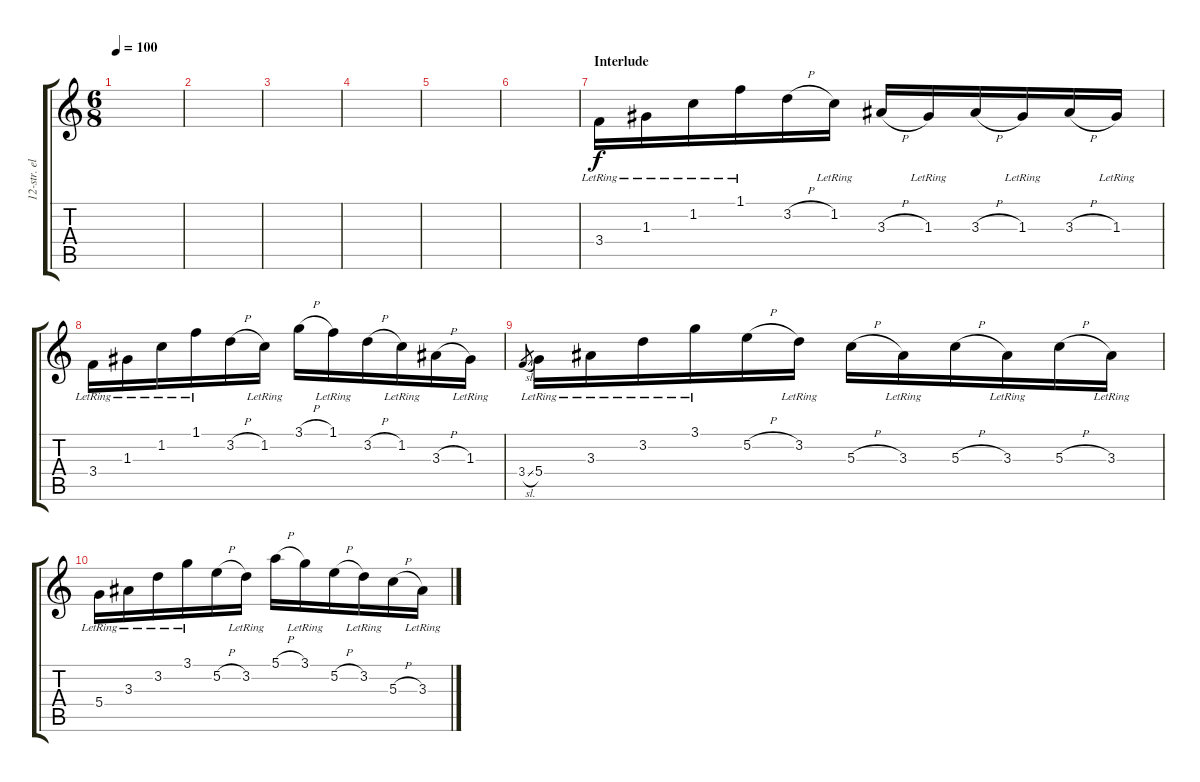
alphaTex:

\track ("12-str. elec" "12-str. el") {instrument electricguitarclean}
\staff {score tabs}
\tuning (E4 B3 G3 D3 A2 D2) {hide}
\ts (6 8)
\tempo 100
\clef g2
\ks c
|
|
|
|
|
|
\section ("" "Interlude")
3.4{lr}.16 1.3{lr}.16 1.2{lr}.16 1.1{lr}.16 3.2{h}.16 1.2{lr}.16 3.3{h}.16 1.3{lr}.16 3.3{h}.16 1.3{lr}.16 3.3{h}.16 1.3{lr}.16 |
3.4{lr}.16 1.3{lr}.16 1.2{lr}.16 1.1{lr}.16 3.2{h}.16 1.2{lr}.16 3.1{h}.16 1.1{lr}.16 3.2{h}.16 1.2{lr}.16 3.3{h}.16 1.3{lr}.16 |
3.4{sl}.8{gr} 5.4{lr}.16 3.3{lr}.16 3.2{lr}.16 3.1{lr}.16 5.2{h}.16 3.2{lr}.16 5.3{h}.16 3.3{lr}.16 5.3{h}.16 3.3{lr}.16 5.3{h}.16 3.3{lr}.16 |
5.4{lr}.16 3.3{lr}.16 3.2{lr}.16 3.1{lr}.16 5.2{h}.16 3.2{lr}.16 5.1{h}.16 3.1{lr}.16 5.2{h}.16 3.2{lr}.16 5.3{h}.16 3.3{lr}.16
